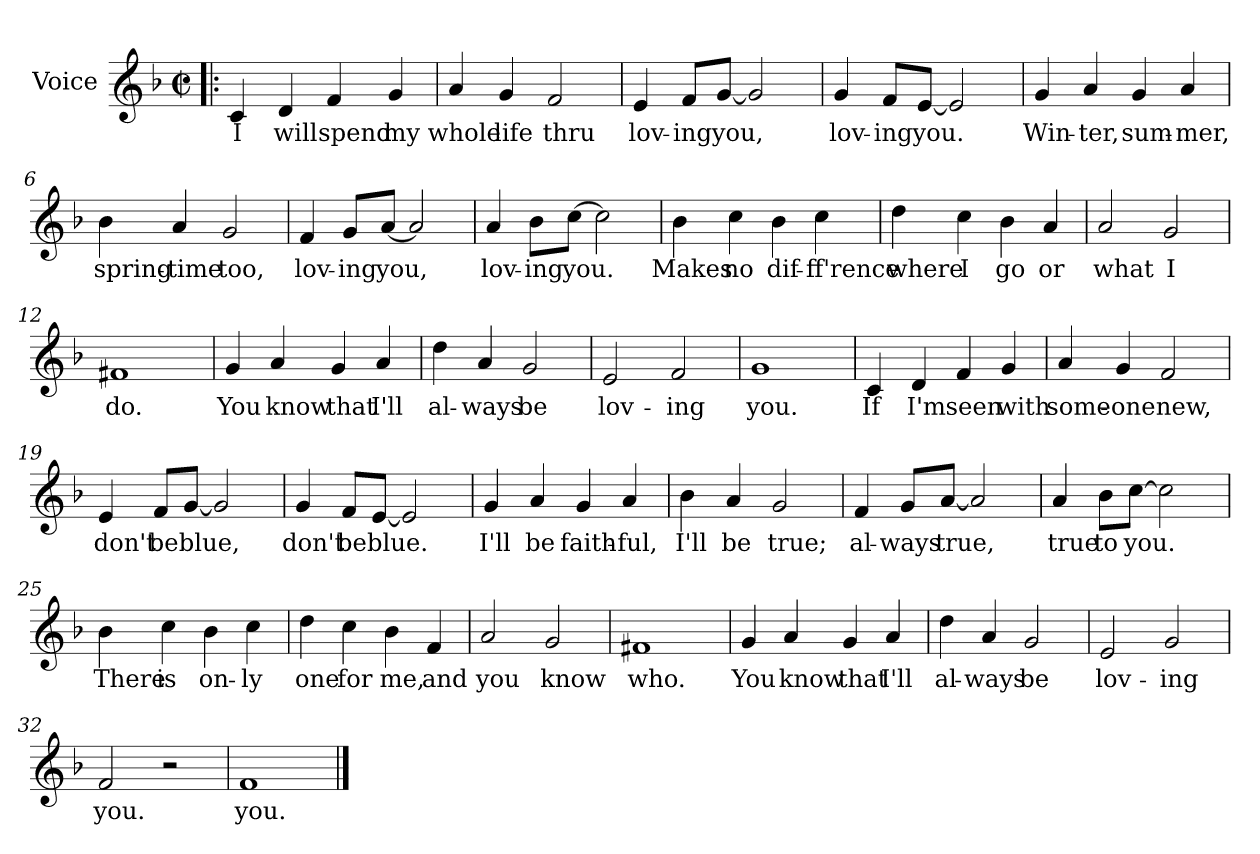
**kern	**text
*part1	*part1
*staff1	*staff1
*I"Voice	*
*I'Vo.	*
*clefG2	*
*k[b-]	*
*F:	*
*M2/2	*
*met(c|)	*
=1!|:	=1!|:
4c/	I
4d/	will
4f/	spend
4g/	my
=2	=2
4a/	whole
4g/	life
2f/	thru
=3	=3
4e/	lov-
8f/L	-ing
[8g/J	you,
2g/]	.
=4	=4
4g/	lov-
8f/L	-ing
[8e/J	you.
2e/]	.
!!LO:LB:g=z
=5	=5
4g/	Win-
4a/	-ter,
4g/	sum-
4a/	-mer,
=6	=6
4b-\	spring-
4a/	-time
2g/	too,
=7	=7
4f/	lov-
8g/L	-ing
[8a/J	you,
2a/]	.
=8	=8
4a/	lov-
8b-\L	-ing
[8cc\J	you.
2cc\]	.
!!LO:LB:g=z
=9	=9
4b-\	Makes
4cc\	no
4b-\	dif-
4cc\	-ff'rence
=10	=10
4dd\	where
4cc\	I
4b-\	go
4a/	or
=11	=11
2a/	what
2g/	I
=12	=12
1f#X	do.
!!LO:LB:g=z
=13	=13
4g/	You
4a/	know
4g/	that
4a/	I'll
=14	=14
4dd\	al-
4a/	-ways
2g/	be
=15	=15
2e/	lov-
2f/	-ing
=16	=16
1g	you.
!!LO:LB:g=z
=17	=17
4c/	If
4d/	I'm
4f/	seen
4g/	with
=18	=18
4a/	some-
4g/	-one
2f/	new,
=19	=19
4e/	don't
8f/L	be
[8g/J	blue,
2g/]	.
=20	=20
4g/	don't
8f/L	be
[8e/J	blue.
2e/]	.
!!LO:LB:g=z
=21	=21
4g/	I'll
4a/	be
4g/	faith-
4a/	-ful,
=22	=22
4b-\	I'll
4a/	be
2g/	true;
=23	=23
4f/	al-
8g/L	-ways
[8a/J	true,
2a/]	.
=24	=24
4a/	true
8b-\L	to
[8cc\J	you.
2cc\]	.
!!LO:LB:g=z
=25	=25
4b-\	There
4cc\	is
4b-\	on-
4cc\	-ly
=26	=26
4dd\	one
4cc\	for
4b-\	me,
4f/	and
=27	=27
2a/	you
2g/	know
=28	=28
1f#X	who.
!!LO:LB:g=z
=29	=29
4g/	You
4a/	know
4g/	that
4a/	I'll
=30	=30
4dd\	al-
4a/	-ways
2g/	be
=31	=31
2e/	lov-
2g/	-ing
=32	=32
2f/	you.
2r	.
=33	=33
1f	you.
==	==
*-	*-
